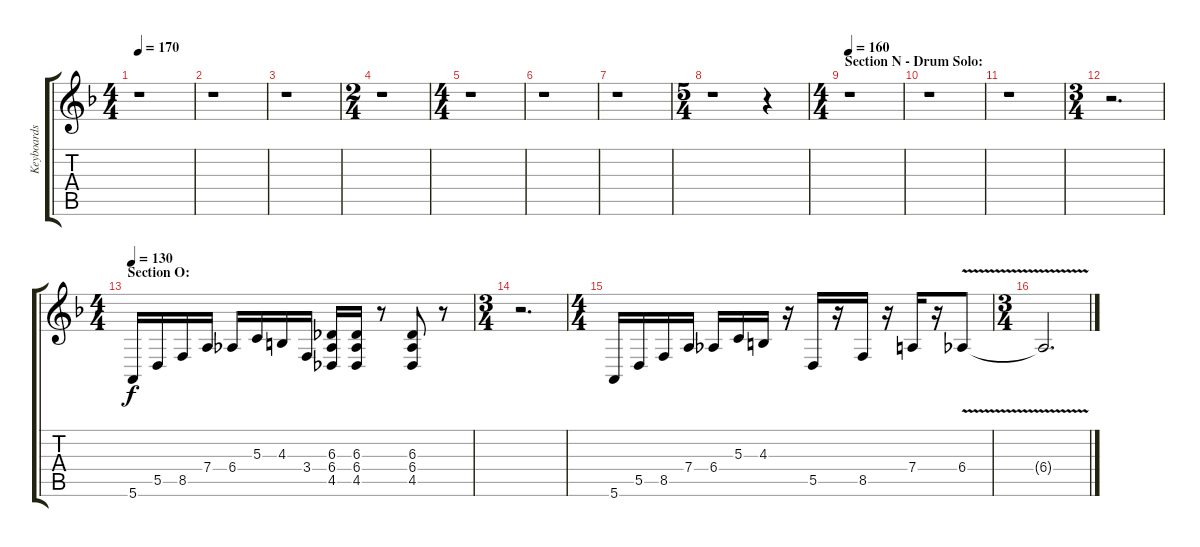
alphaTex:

\track ("Keyboards" "Keyboards") {instrument lead1square}
\staff {score tabs}
\tuning (E4 B3 G3 D3 A2 E2) {hide}
\ts (4 4)
\tempo 170
\clef g2
\ks f
r.1{dy f} |
r.1 |
r.1 |
\ts (2 4)
r.1 |
\ts (4 4)
r.1 |
r.1 |
r.1 |
\ts (5 4)
r.1 r.4 |
\ts (4 4)
\section ("" "Section N - Drum Solo:")
\tempo 160
r.1 |
r.1 |
r.1 |
\ts (3 4)
r.2{d} |
\ts (4 4)
\section ("" "Section O:")
\tempo 130
5.6.16{volume 10 balance 6 instrument lead2sawtooth} 5.5.16 8.5.16 7.4.16 6.4.16 5.3.16 4.3.16 3.4.16 (6.3 6.4 4.5).16 (6.3 6.4 4.5).16 r.8 (6.3 6.4 4.5).8 r.8 |
\ts (3 4)
r.2{d} |
\ts (4 4)
5.6.16 5.5.16 8.5.16 7.4.16 6.4.16 5.3.16 4.3.16 r.16 5.5.16 r.16 8.5.16 r.16 7.4.16 r.16 6.4{v}.8 |
\ts (3 4)
6.4{t}.2{d}
